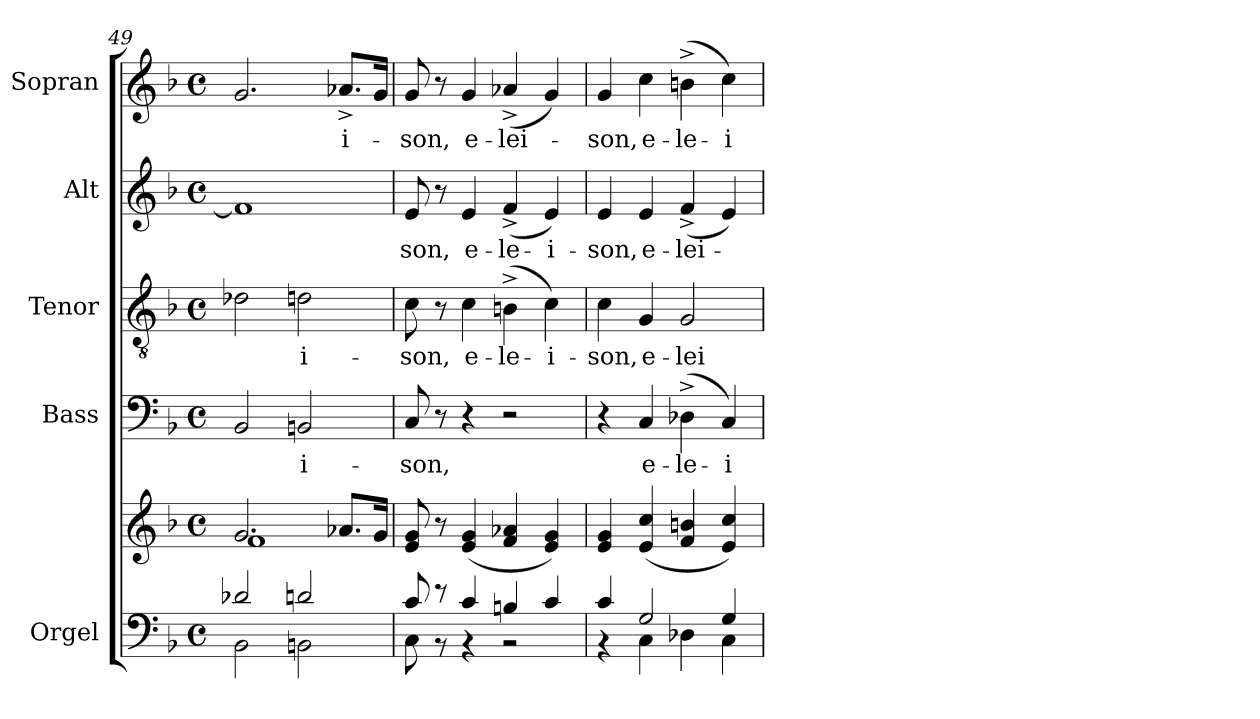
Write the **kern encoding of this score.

**kern	**kern	**kern	**text	**kern	**text	**kern	**text	**kern	**text
*part5	*part5	*part4	*part4	*part3	*part3	*part2	*part2	*part1	*part1
*staff6	*staff5	*staff4	*staff4	*staff3	*staff3	*staff2	*staff2	*staff1	*staff1
*I"Orgel	*	*I"Bass	*	*I"Tenor	*	*I"Alt	*	*I"Sopran	*
*I'Org.	*	*I'B.	*	*I'T.	*	*I'A.	*	*I'S.	*
*clefF4	*clefG2	*clefF4	*	*clefGv2	*	*clefG2	*	*clefG2	*
*k[b-]	*k[b-]	*k[b-]	*	*k[b-]	*	*k[b-]	*	*k[b-]	*
*F:	*F:	*F:	*	*F:	*	*F:	*	*F:	*
*M4/4	*M4/4	*M4/4	*	*M4/4	*	*M4/4	*	*M4/4	*
*met(c)	*met(c)	*met(c)	*	*met(c)	*	*met(c)	*	*met(c)	*
=49	=49	=49	=49	=49	=49	=49	=49	=49	=49
*^	*^	*	*	*	*	*	*	*	*
2d-X/	2BB-\	2.g/	1f	2BB-/	.	2d-X\	.	1f]	.	2.g/	.
!	!	!	!	!	!LO:LY:b	!	!LO:LY:b	!	!	!	!
2dn/	2BBn\	.	.	2BBn/	-i-	2dn\	-i-	.	.	.	.
!	!	!	!	!	!	!	!	!	!	!	!LO:LY:b
.	.	8.a-X/L	.	.	.	.	.	.	.	8.a-X^</L	-i-
.	.	16g/Jk	.	.	.	.	.	.	.	16g/Jk	.
*	*	*v	*v	*	*	*	*	*	*	*	*
=50	=50	=50	=50	=50	=50	=50	=50	=50	=50	=50
!	!	!	!	!LO:LY:b	!	!LO:LY:b	!	!LO:LY:b	!	!LO:LY:b
8c/	8C\	8e/ 8g/	8C/	-son,	8c\	-son,	8e/	-son,	8g/	-son,
8r	8r	8r	8r	.	8r	.	8r	.	8r	.
!	!	!	!	!	!	!LO:LY:b	!	!LO:LY:b	!	!LO:LY:b
4c/	4rBB	(<4e/ 4g/	4r	.	4c\	e-	4e/	e-	4g/	e-
!	!	!	!	!	!	!LO:LY:b	!	!LO:LY:b	!	!LO:LY:b
4Bn/	2rBB	4f/ 4a-X/	2r	.	(>4Bn^>\	-le-	(<4f^>/	-le-	(<4a-X^>/	-lei-
!	!	!	!	!	!	!LO:LY:b	!	!LO:LY:b	!	!
4c/	.	4e/ 4g/)	.	.	4c\)	-i-	4e/)	-i-	4g/)	.
!!LO:PB:g=z
=51	=51	=51	=51	=51	=51	=51	=51	=51	=51	=51
!	!	!	!	!	!	!LO:LY:b	!	!LO:LY:b	!	!LO:LY:b
4c/	4rBB	4e/ 4g/	4r	.	4c\	-son,	4e/	-son,	4g/	-son,
!	!	!	!	!LO:LY:b	!	!LO:LY:b	!	!LO:LY:b	!	!LO:LY:b
2G/	4C\	(<4e/ 4cc/	4C/	e-	4G/	e-	4e/	e-	4cc\	e-
!	!	!	!	!LO:LY:b	!	!LO:LY:b	!	!LO:LY:b	!	!LO:LY:b
.	4D-X\	4f/ 4bn/	(>4D-X^>\	-le-	2G/	-lei-	(<4f^>/	-lei-	(>4bn^>\	-le-
!	!	!	!	!LO:LY:b	!	!	!	!	!	!LO:LY:b
4G/	4C\	4e/ 4cc/)	4C/)	-i-	.	.	4e/)	.	4cc\)	-i-
*v	*v	*	*	*	*	*	*	*	*	*
=	=	=	=	=	=	=	=	=	=
*-	*-	*-	*-	*-	*-	*-	*-	*-	*-
